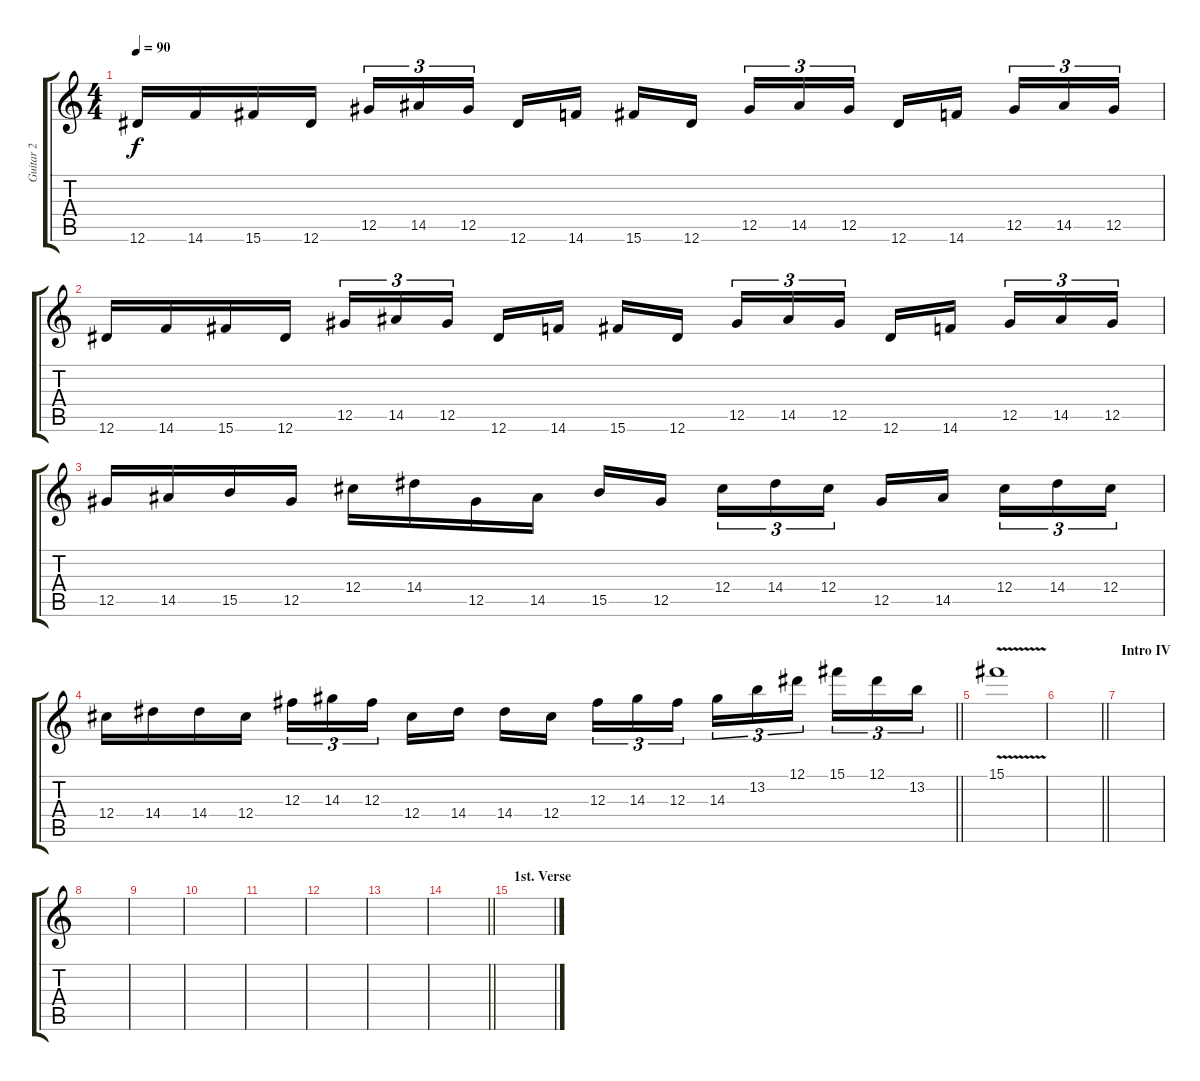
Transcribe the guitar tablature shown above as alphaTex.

\track ("Guitar 2" "Guitar 2") {instrument electricguitarjazz}
\staff {score tabs}
\tuning (Eb4 Bb3 Gb3 Db3 Ab2 Eb2) {hide}
\ts (4 4)
\tempo 90
\clef g2
\ks c
12.6.16{dy f} 14.6.16 15.6.16 12.6.16 12.5.16{tu (3 2)} 14.5.16{tu (3 2)} 12.5.16{tu (3 2)} 12.6.16 14.6.16 15.6.16 12.6.16 12.5.16{tu (3 2)} 14.5.16{tu (3 2)} 12.5.16{tu (3 2)} 12.6.16 14.6.16 12.5.16{tu (3 2)} 14.5.16{tu (3 2)} 12.5.16{tu (3 2)} |
12.6.16 14.6.16 15.6.16 12.6.16 12.5.16{tu (3 2)} 14.5.16{tu (3 2)} 12.5.16{tu (3 2)} 12.6.16 14.6.16 15.6.16 12.6.16 12.5.16{tu (3 2)} 14.5.16{tu (3 2)} 12.5.16{tu (3 2)} 12.6.16 14.6.16 12.5.16{tu (3 2)} 14.5.16{tu (3 2)} 12.5.16{tu (3 2)} |
12.5.16 14.5.16 15.5.16 12.5.16 12.4.16 14.4.16 12.5.16 14.5.16 15.5.16 12.5.16 12.4.16{tu (3 2)} 14.4.16{tu (3 2)} 12.4.16{tu (3 2)} 12.5.16 14.5.16 12.4.16{tu (3 2)} 14.4.16{tu (3 2)} 12.4.16{tu (3 2)} |
\barLineRight lightlight
12.4.16 14.4.16 14.4.16 12.4.16 12.3.16{tu (3 2)} 14.3.16{tu (3 2)} 12.3.16{tu (3 2)} 12.4.16 14.4.16 14.4.16 12.4.16 12.3.16{tu (3 2)} 14.3.16{tu (3 2)} 12.3.16{tu (3 2)} 14.3.16{tu (3 2)} 13.2.16{tu (3 2)} 12.1.16{tu (3 2)} 15.1.16{tu (3 2)} 12.1.16{tu (3 2)} 13.2.16{tu (3 2)} |
15.1{v}.1 |
\barLineRight lightlight
|
\section ("" "Intro IV")
|
|
|
|
|
|
|
\barLineRight lightlight
|
\section ("" "1st. Verse")
